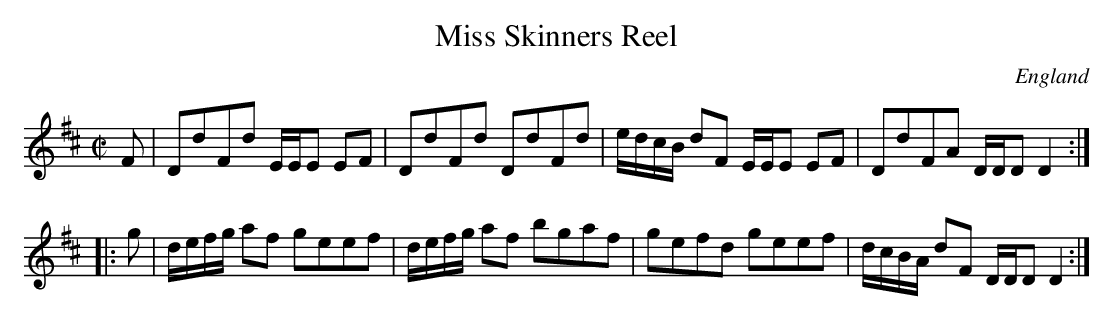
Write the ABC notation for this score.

X:1
T:Miss Skinners Reel
O:England
M:C|
K:D
F|DdFd E/2E/2E EF|DdFd DdFd|\
e/2d/2c/2B/2 dF E/2E/2E EF|DdFA D/2D/2D D2:|
|:g|d/2e/2f/2g/2 af geef|d/2e/2f/2g/2 af bgaf|\
gefd geef|d/2c/2B/2A/2 dF D/2D/2D D2:|
